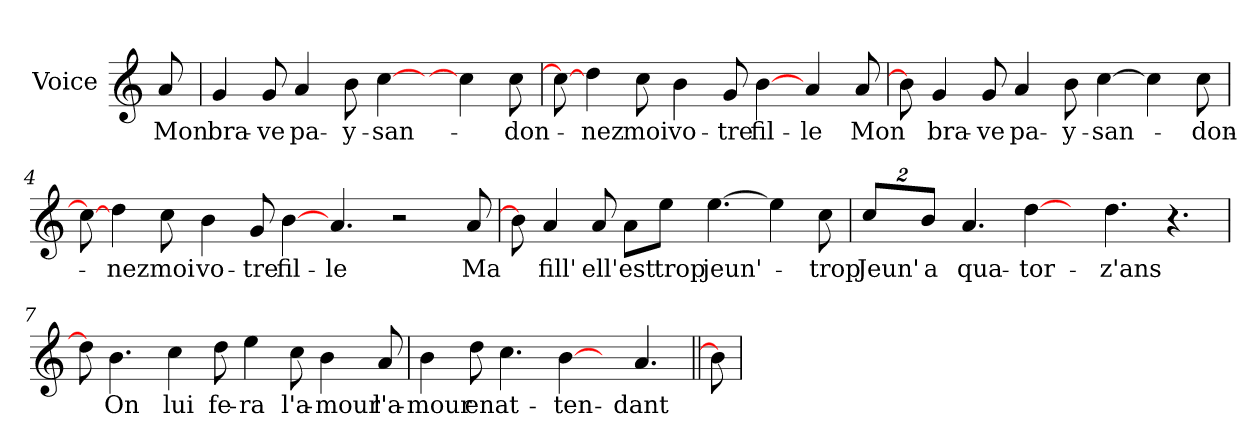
**kern	**text
*part1	*part1
*staff1	*staff1
*I"Voice	*
*I'V	*
*clefG2	*
*k[]	*
*C:	*
=	=
8a/	Mon
=1	=1
4g/	bra-
8g/	-ve
4a/	pa-
8b\	-y-
[4cc\	-san-
8ryy	.
4cc\]	.
8cc\	-don-
=2	=2
8cc\_	.
4dd\	-nez
8cc\	moi
4b\	vo-
8g/	-tre
[4b\	fil-
4a/	-le
8a/	Mon
=3	=3
8b\]	.
4g/	bra-
8g/	-ve
4a/	pa-
8b\	-y-
[4cc\	-san-
4cc\]	.
8cc\	-don-
!!LO:LB:g=z
=4	=4
8cc\_	.
4dd\	-nez
8cc\	moi
4b\	vo-
8g/	-tre
[4b\	fil-
4.a/	-le
2r	.
8a/	Ma
=5	=5
8b\]	.
4a/	fill'
8a/	ell'
8a\L	est
8ee\J	trop
[4.ee\	jeun'-
4ee\]	.
8cc\	-trop
=6	=6
16%3cc/L	Jeun'
16%3b/J	a
4.a/	qua-
[4dd\	-tor-
8ryy	.
4.dd\	-z'ans
4.r	.
!!LO:LB:g=z
=7	=7
8dd\]	.
4.b\	On
4cc\	lui
8dd\	fe-
4ee\	-ra
8cc\	l'a-
4b\	-mour
8a/	l'a-
=8	=8
4b\	-mour
8dd\	en
4.cc\	at-
[4b\	-ten-
8ryy	.
4.a/	-dant
=9||	=9||
8b\]	.
=	=
*-	*-
